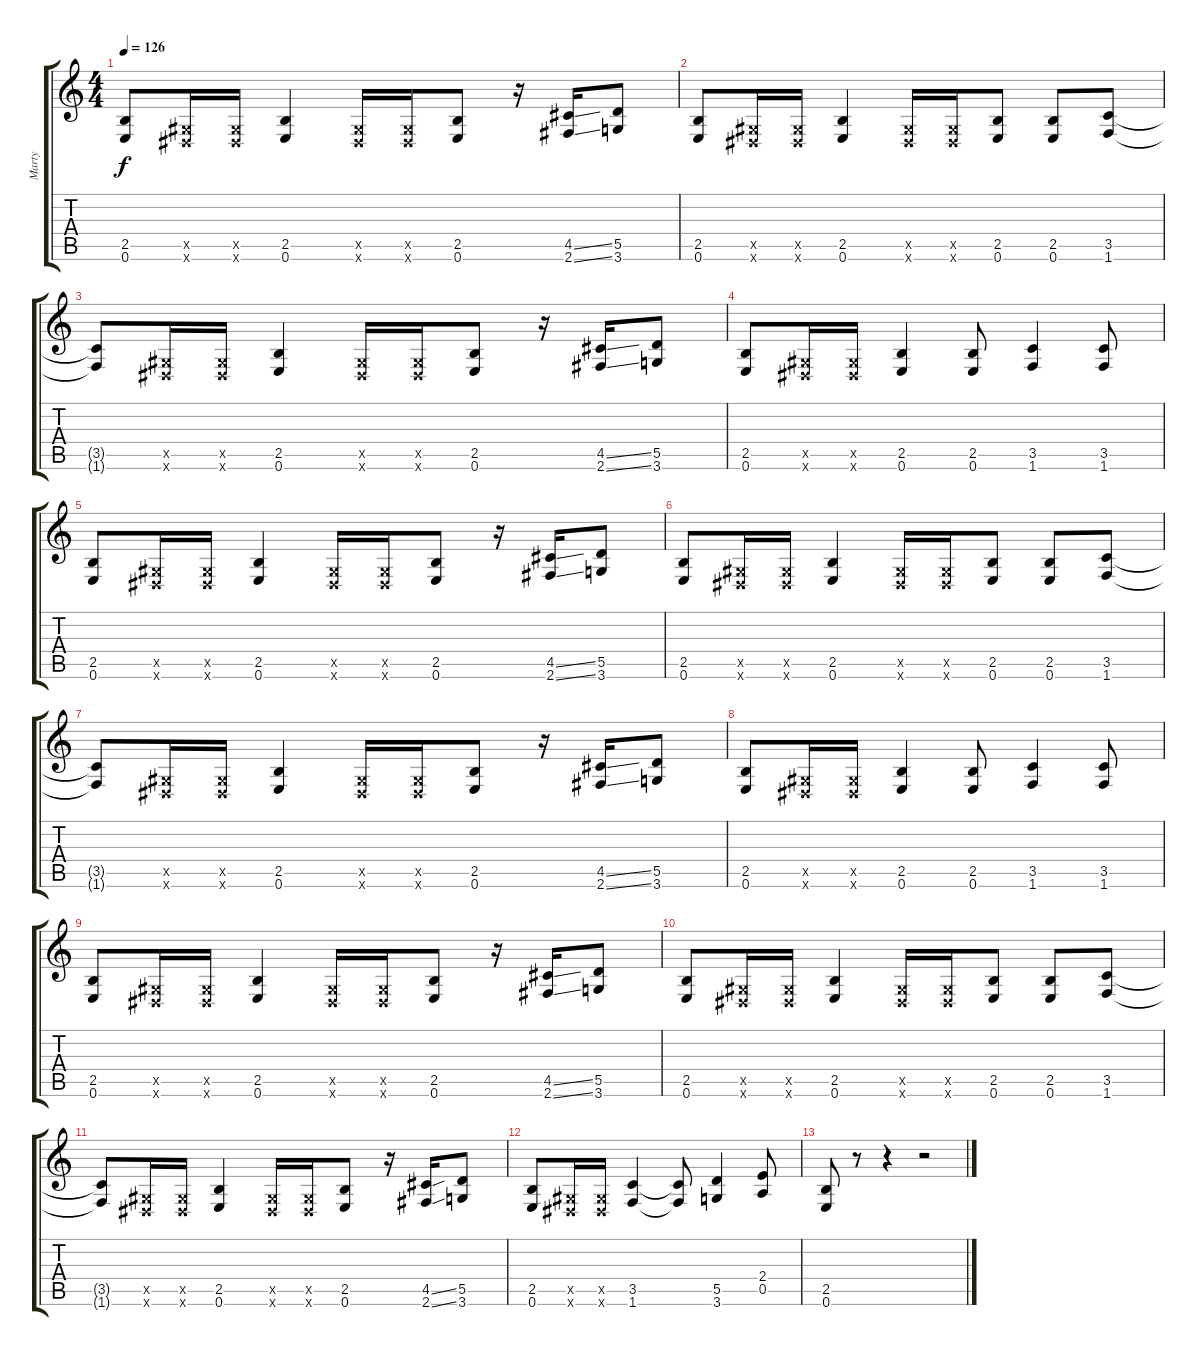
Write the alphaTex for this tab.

\track ("Marty" "Marty") {instrument distortionguitar}
\staff {score tabs}
\tuning (E4 B3 G3 D3 A2 E2) {hide}
\ts (4 4)
\tempo 126
\clef g2
\ks c
(2.5 0.6).8{dy f} (-1.5{x} -1.6{x}).16 (-1.5{x} -1.6{x}).16 (2.5 0.6).4 (-1.5{x} -1.6{x}).16 (-1.5{x} -1.6{x}).16 (2.5 0.6).8 r.16 (4.5{ss} 2.6{ss}).16 (5.5 3.6).8 |
(2.5 0.6).8 (-1.5{x} -1.6{x}).16 (-1.5{x} -1.6{x}).16 (2.5 0.6).4 (-1.5{x} -1.6{x}).16 (-1.5{x} -1.6{x}).16 (2.5 0.6).8 (2.5 0.6).8 (3.5 1.6).8 |
(3.5{t} 1.6{t}).8 (-1.5{x} -1.6{x}).16 (-1.5{x} -1.6{x}).16 (2.5 0.6).4 (-1.5{x} -1.6{x}).16 (-1.5{x} -1.6{x}).16 (2.5 0.6).8 r.16 (4.5{ss} 2.6{ss}).16 (5.5 3.6).8 |
(2.5 0.6).8 (-1.5{x} -1.6{x}).16 (-1.5{x} -1.6{x}).16 (2.5 0.6).4 (2.5 0.6).8 (3.5 1.6).4 (3.5 1.6).8 |
(2.5 0.6).8 (-1.5{x} -1.6{x}).16 (-1.5{x} -1.6{x}).16 (2.5 0.6).4 (-1.5{x} -1.6{x}).16 (-1.5{x} -1.6{x}).16 (2.5 0.6).8 r.16 (4.5{ss} 2.6{ss}).16 (5.5 3.6).8 |
(2.5 0.6).8 (-1.5{x} -1.6{x}).16 (-1.5{x} -1.6{x}).16 (2.5 0.6).4 (-1.5{x} -1.6{x}).16 (-1.5{x} -1.6{x}).16 (2.5 0.6).8 (2.5 0.6).8 (3.5 1.6).8 |
(3.5{t} 1.6{t}).8 (-1.5{x} -1.6{x}).16 (-1.5{x} -1.6{x}).16 (2.5 0.6).4 (-1.5{x} -1.6{x}).16 (-1.5{x} -1.6{x}).16 (2.5 0.6).8 r.16 (4.5{ss} 2.6{ss}).16 (5.5 3.6).8 |
(2.5 0.6).8 (-1.5{x} -1.6{x}).16 (-1.5{x} -1.6{x}).16 (2.5 0.6).4 (2.5 0.6).8 (3.5 1.6).4 (3.5 1.6).8 |
(2.5 0.6).8 (-1.5{x} -1.6{x}).16 (-1.5{x} -1.6{x}).16 (2.5 0.6).4 (-1.5{x} -1.6{x}).16 (-1.5{x} -1.6{x}).16 (2.5 0.6).8 r.16 (4.5{ss} 2.6{ss}).16 (5.5 3.6).8 |
(2.5 0.6).8 (-1.5{x} -1.6{x}).16 (-1.5{x} -1.6{x}).16 (2.5 0.6).4 (-1.5{x} -1.6{x}).16 (-1.5{x} -1.6{x}).16 (2.5 0.6).8 (2.5 0.6).8 (3.5 1.6).8 |
(3.5{t} 1.6{t}).8 (-1.5{x} -1.6{x}).16 (-1.5{x} -1.6{x}).16 (2.5 0.6).4 (-1.5{x} -1.6{x}).16 (-1.5{x} -1.6{x}).16 (2.5 0.6).8 r.16 (4.5{ss} 2.6{ss}).16 (5.5 3.6).8 |
(2.5 0.6).8 (-1.5{x} -1.6{x}).16 (-1.5{x} -1.6{x}).16 (3.5 1.6).4 (3.5{t} 1.6{t}).8 (5.5 3.6).4 (2.4 0.5).8 |
(2.5 0.6).8 r.8 r.4 r.2
